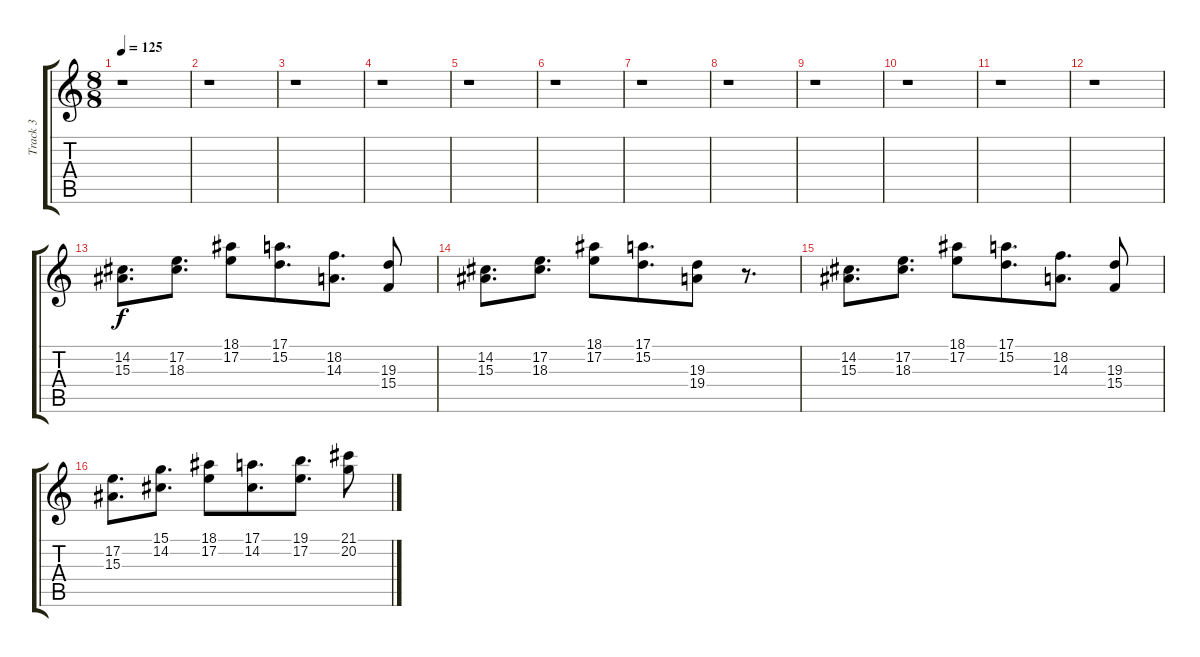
\track ("Track 3" "Track 3") {instrument stringensemble2}
\staff {score tabs}
\tuning (E4 B3 G3 D3 A2 E2) {hide}
\ts (8 8)
\tempo 125
\clef g2
\ks c
r.1{dy f} |
r.1 |
r.1 |
r.1 |
r.1 |
r.1 |
r.1 |
r.1 |
r.1 |
r.1 |
r.1 |
r.1 |
(14.2 15.3).8{d} (17.2 18.3).8{d} (18.1 17.2).8 (17.1 15.2).8{d} (18.2 14.3).8{d} (19.3 15.4).8 |
(14.2 15.3).8{d} (17.2 18.3).8{d} (18.1 17.2).8 (17.1 15.2).8{d} (19.3 19.4).8 r.8{d} |
(14.2 15.3).8{d} (17.2 18.3).8{d} (18.1 17.2).8 (17.1 15.2).8{d} (18.2 14.3).8{d} (19.3 15.4).8 |
(17.2 15.3).8{d} (15.1 14.2).8{d} (18.1 17.2).8 (17.1 14.2).8{d} (19.1 17.2).8{d} (21.1 20.2).8
